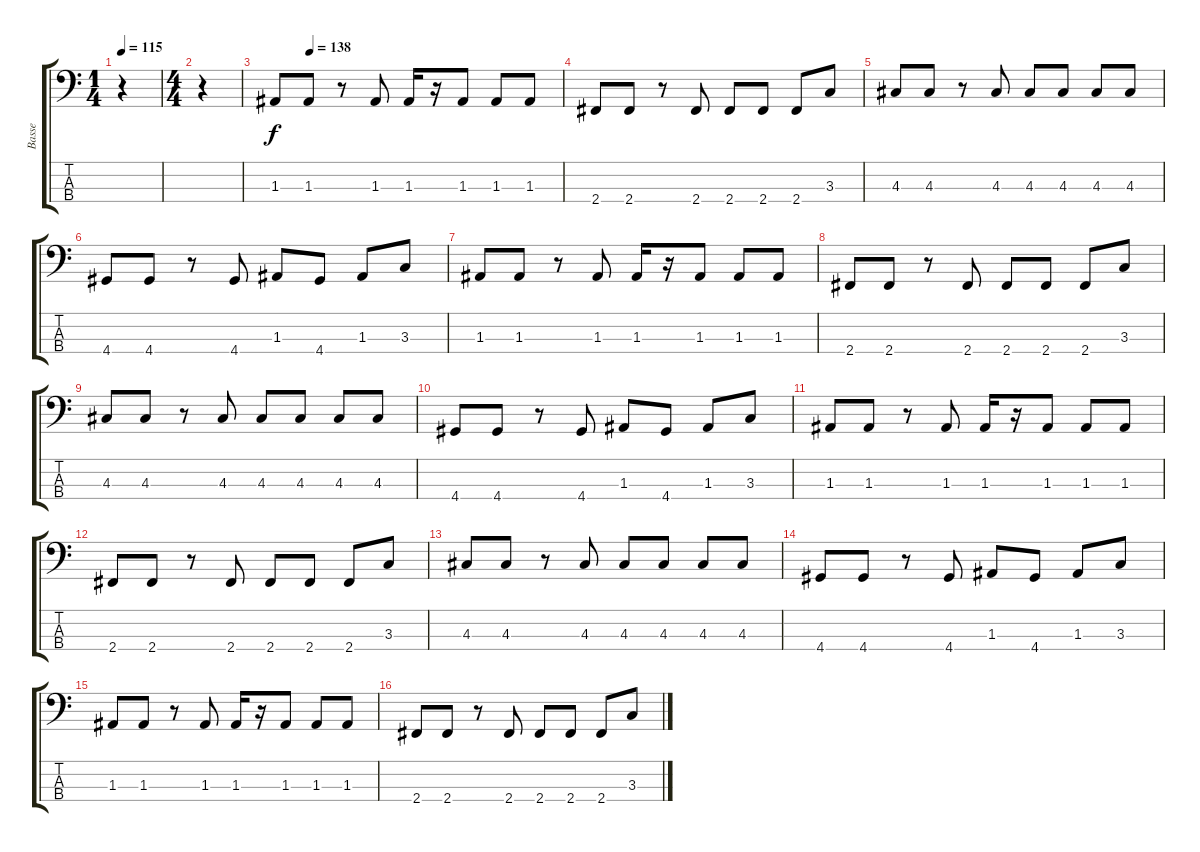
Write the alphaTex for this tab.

\track ("Basse" "Basse") {instrument electricbassfinger}
\staff {score tabs}
\tuning (G2 D2 A1 E1) {hide}
\ts (1 4)
\tempo 115
\tempo 136
\tempo 115
\clef f4
\ks c
r.4{dy f instrument electricbassfinger} |
\ts (4 4)
r.4 |
\tempo (138 0.125)
1.3.8 1.3.8 r.8 1.3.8 1.3.16 r.16 1.3.8 1.3.8 1.3.8 |
2.4.8 2.4.8 r.8 2.4.8 2.4.8 2.4.8 2.4.8 3.3.8 |
4.3.8 4.3.8 r.8 4.3.8 4.3.8 4.3.8 4.3.8 4.3.8 |
4.4.8 4.4.8 r.8 4.4.8 1.3.8 4.4.8 1.3.8 3.3.8 |
1.3.8 1.3.8 r.8 1.3.8 1.3.16 r.16 1.3.8 1.3.8 1.3.8 |
2.4.8 2.4.8 r.8 2.4.8 2.4.8 2.4.8 2.4.8 3.3.8 |
4.3.8 4.3.8 r.8 4.3.8 4.3.8 4.3.8 4.3.8 4.3.8 |
4.4.8 4.4.8 r.8 4.4.8 1.3.8 4.4.8 1.3.8 3.3.8 |
1.3.8 1.3.8 r.8 1.3.8 1.3.16 r.16 1.3.8 1.3.8 1.3.8 |
2.4.8 2.4.8 r.8 2.4.8 2.4.8 2.4.8 2.4.8 3.3.8 |
4.3.8 4.3.8 r.8 4.3.8 4.3.8 4.3.8 4.3.8 4.3.8 |
4.4.8 4.4.8 r.8 4.4.8 1.3.8 4.4.8 1.3.8 3.3.8 |
1.3.8 1.3.8 r.8 1.3.8 1.3.16 r.16 1.3.8 1.3.8 1.3.8 |
2.4.8 2.4.8 r.8 2.4.8 2.4.8 2.4.8 2.4.8 3.3.8
